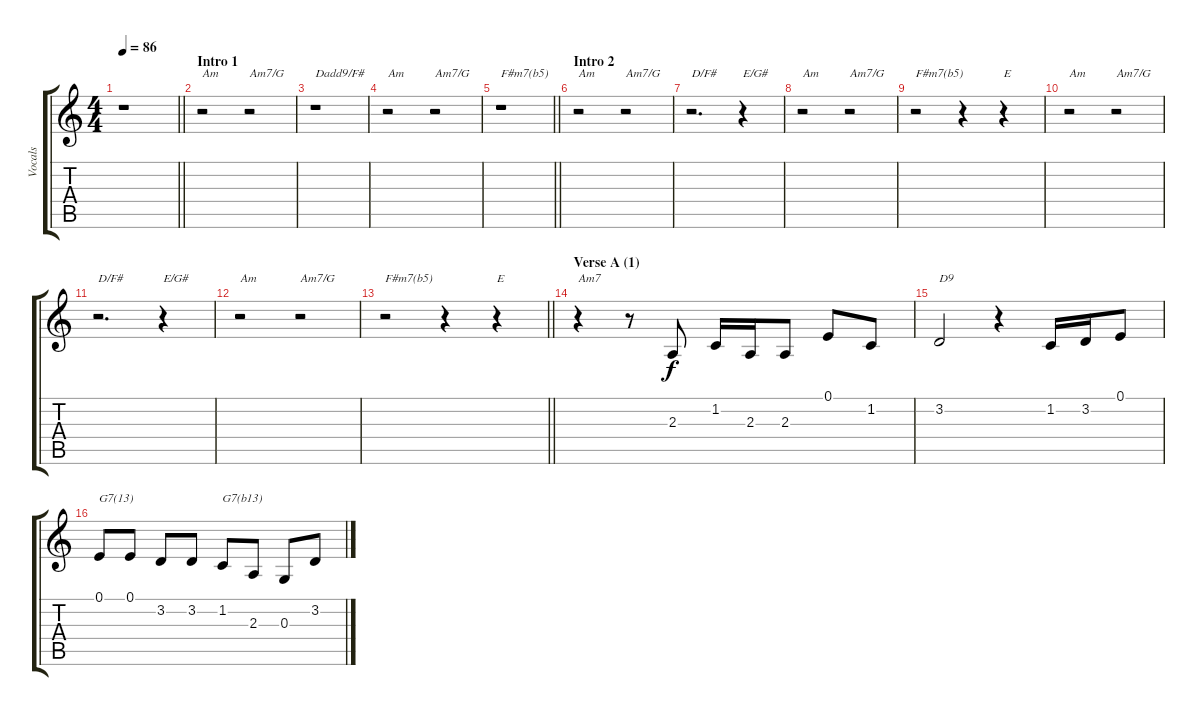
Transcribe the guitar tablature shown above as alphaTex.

\track ("Vocals" "Vocals") {instrument sopranosax}
\staff {score tabs}
\tuning (E4 B3 G3 D3 A2 E2) {hide}
\ts (4 4)
\tempo 86
\clef g2
\barLineRight lightlight
\ks aminor
r.1{dy f instrument sopranosax} |
\section ("" "Intro 1")
r.2{txt "Am"} r.2{txt "Am7/G"} |
r.1{txt "Dadd9/F#"} |
r.2{txt "Am"} r.2{txt "Am7/G"} |
\barLineRight lightlight
r.1{txt "F#m7(b5)"} |
\section ("" "Intro 2")
r.2{txt "Am"} r.2{txt "Am7/G"} |
r.2{d txt "D/F#"} r.4{txt "E/G#"} |
r.2{txt "Am"} r.2{txt "Am7/G"} |
r.2{txt "F#m7(b5)"} r.4 r.4{txt "E"} |
r.2{txt "Am"} r.2{txt "Am7/G"} |
r.2{d txt "D/F#"} r.4{txt "E/G#"} |
r.2{txt "Am"} r.2{txt "Am7/G"} |
\barLineRight lightlight
r.2{txt "F#m7(b5)"} r.4 r.4{txt "E"} |
\section ("" "Verse A (1)")
r.4{txt "Am7"} r.8 2.3.8 1.2.16 2.3.16 2.3.8 0.1.8 1.2.8 |
3.2.2{txt "D9"} r.4 1.2.16 3.2.16 0.1.8 |
0.1.8{txt "G7(13)"} 0.1.8 3.2.8 3.2.8 1.2.8{txt "G7(b13)"} 2.3.8 0.3.8 3.2.8
